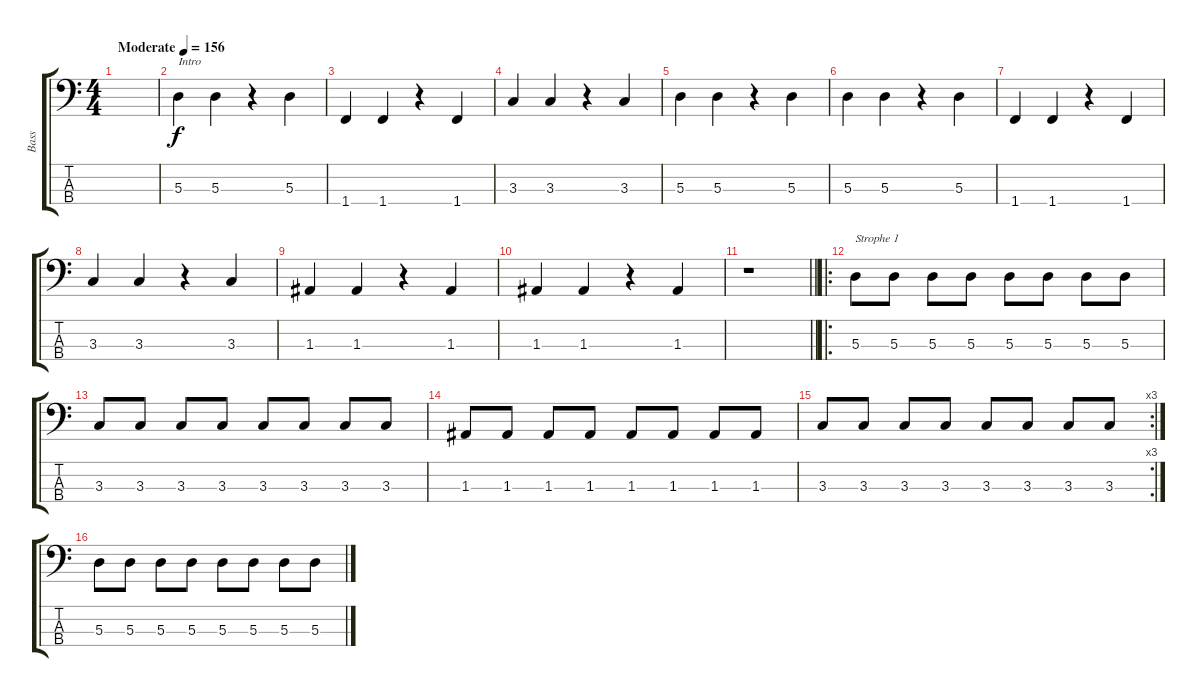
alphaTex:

\track ("Bass" "Bass") {instrument electricbassfinger}
\staff {score tabs}
\tuning (G2 D2 A1 E1) {hide}
\ts (4 4)
\tempo (156 "Moderate")
\clef f4
\ks c
|
5.3.4{txt "Intro"} 5.3.4 r.4 5.3.4 |
1.4.4 1.4.4 r.4 1.4.4 |
3.3.4 3.3.4 r.4 3.3.4 |
5.3.4 5.3.4 r.4 5.3.4 |
5.3.4 5.3.4 r.4 5.3.4 |
1.4.4 1.4.4 r.4 1.4.4 |
3.3.4 3.3.4 r.4 3.3.4 |
1.3.4 1.3.4 r.4 1.3.4 |
1.3.4 1.3.4 r.4 1.3.4 |
\barLineRight lightlight
r.1 |
\ro
5.3.8{txt "Strophe 1"} 5.3.8 5.3.8 5.3.8 5.3.8 5.3.8 5.3.8 5.3.8 |
3.3.8 3.3.8 3.3.8 3.3.8 3.3.8 3.3.8 3.3.8 3.3.8 |
1.3.8 1.3.8 1.3.8 1.3.8 1.3.8 1.3.8 1.3.8 1.3.8 |
\rc 3
3.3.8 3.3.8 3.3.8 3.3.8 3.3.8 3.3.8 3.3.8 3.3.8 |
5.3.8 5.3.8 5.3.8 5.3.8 5.3.8 5.3.8 5.3.8 5.3.8
